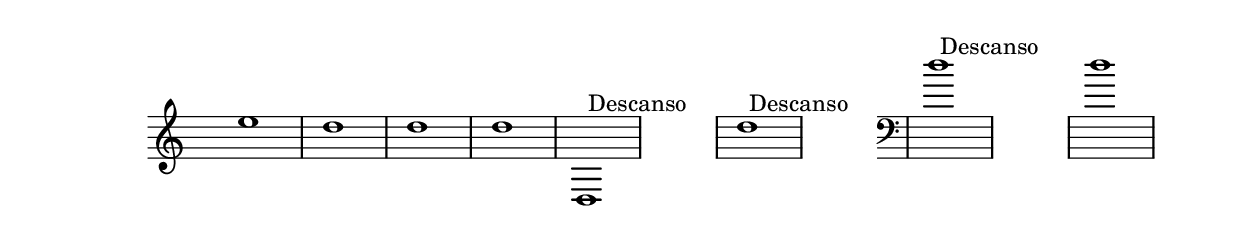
\version "2.14.2"

%%\header { texidoc="1 - Nota Nova"}

\relative c'' {
  \override Staff.TimeSignature #'transparent = ##t
  \override Score.BarNumber #'transparent = ##t
  \override Score.RehearsalMark #'font-size = #-2


  %% CLARINETE
  \tag #'cl {
    e1
  }
  %% FLAUTA
  \tag #'fl {
    d
  }
  %% OBOÉ
  \tag #'ob {
    d
  }
  %% SAX ALTO
  \tag #'saxa {
    d
  }
  %% SAX TENOR
  \tag #'saxt {
    d,,
  }
  %% SAX GENES
  \tag #'saxg {
    \override Staff.Clef #'transparent = ##t
    \stopStaff
    s^\markup {\hspace #-7 "Descanso"}
  }
  %% TROMPETE
  \tag #'tpt {
    \override Staff.Clef #'transparent = ##f
    \startStaff
    d''
  }
  %% TROMPA
  \tag #'tpa {
    \override Staff.Clef #'transparent = ##t
    \stopStaff
    s^\markup {\hspace #-7 "Descanso"}
  }
  %% TROMBONE
  \tag #'tbn {
    \override Staff.Clef #'transparent = ##f
    \startStaff
    \clef bass
    d
  }
  %% TUBA MIB
  \tag #'tbamib {
    \override Staff.Clef #'transparent = ##t
    \stopStaff
    s^\markup {\hspace #-7 "Descanso"}
  }
  %% TUBA SIB
  \tag #'tbasib {
    \override Staff.Clef #'transparent = ##f
    \startStaff
    \clef bass
    d
  }

  %% END DOCUMENT
}
